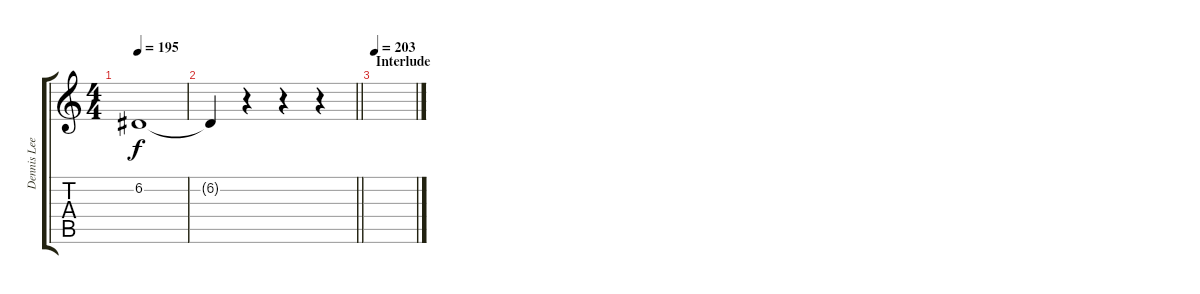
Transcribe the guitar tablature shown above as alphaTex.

\track ("Dennis Lee - Vocals" "Dennis Lee") {instrument altosax}
\staff {score tabs}
\tuning (D4 A3 F3 C3 G2 D2) {hide}
\ts (4 4)
\tempo 195
\clef g2
\ks c
6.2.1{dy f} |
\barLineRight lightlight
6.2{t}.4 r.4 r.4 r.4 |
\section ("" "Interlude")
\tempo 203
